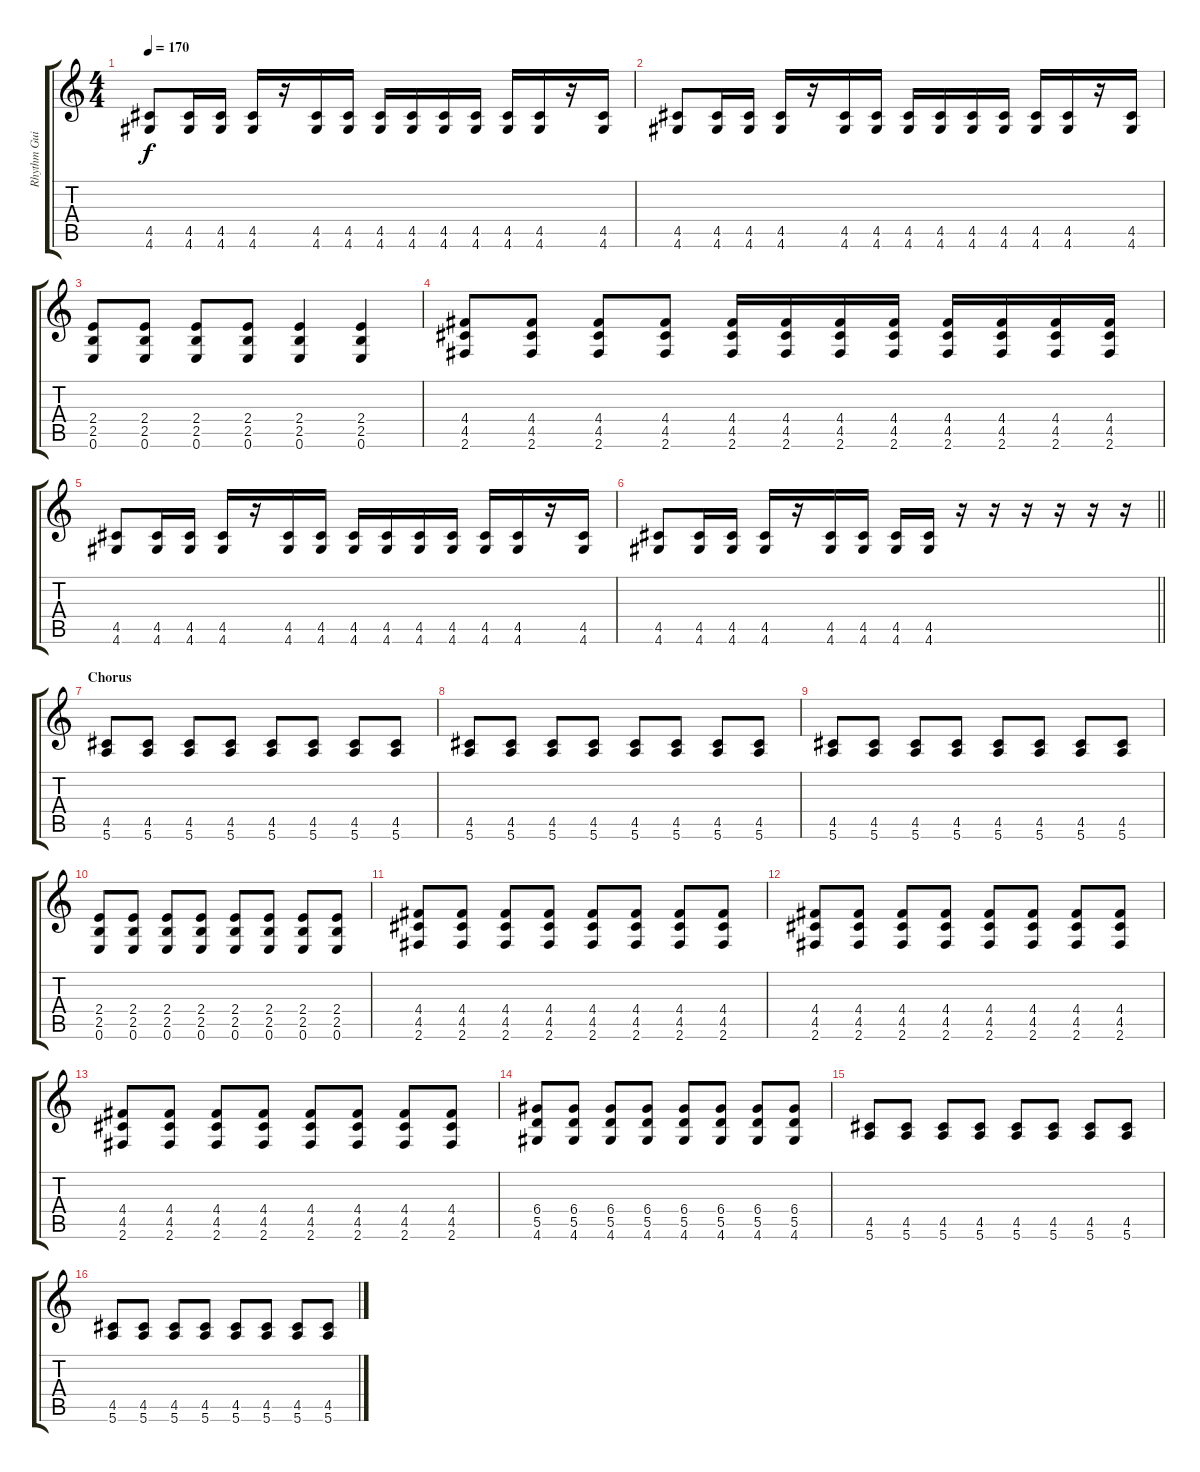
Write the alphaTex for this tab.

\track ("Rhythm Guitar" "Rhythm Gui") {instrument distortionguitar}
\staff {score tabs}
\tuning (E4 B3 G3 D3 A2 E2) {hide}
\ts (4 4)
\tempo 170
\clef g2
\ks c
(4.5 4.6).8{dy f} (4.5 4.6).16 (4.5 4.6).16 (4.5 4.6).16 r.16 (4.5 4.6).16 (4.5 4.6).16 (4.5 4.6).16 (4.5 4.6).16 (4.5 4.6).16 (4.5 4.6).16 (4.5 4.6).16 (4.5 4.6).16 r.16 (4.5 4.6).16 |
(4.5 4.6).8 (4.5 4.6).16 (4.5 4.6).16 (4.5 4.6).16 r.16 (4.5 4.6).16 (4.5 4.6).16 (4.5 4.6).16 (4.5 4.6).16 (4.5 4.6).16 (4.5 4.6).16 (4.5 4.6).16 (4.5 4.6).16 r.16 (4.5 4.6).16 |
(2.4 2.5 0.6).8 (2.4 2.5 0.6).8 (2.4 2.5 0.6).8 (2.4 2.5 0.6).8 (2.4 2.5 0.6).4 (2.4 2.5 0.6).4 |
(4.4 4.5 2.6).8 (4.4 4.5 2.6).8 (4.4 4.5 2.6).8 (4.4 4.5 2.6).8 (4.4 4.5 2.6).16 (4.4 4.5 2.6).16 (4.4 4.5 2.6).16 (4.4 4.5 2.6).16 (4.4 4.5 2.6).16 (4.4 4.5 2.6).16 (4.4 4.5 2.6).16 (4.4 4.5 2.6).16 |
(4.5 4.6).8 (4.5 4.6).16 (4.5 4.6).16 (4.5 4.6).16 r.16 (4.5 4.6).16 (4.5 4.6).16 (4.5 4.6).16 (4.5 4.6).16 (4.5 4.6).16 (4.5 4.6).16 (4.5 4.6).16 (4.5 4.6).16 r.16 (4.5 4.6).16 |
\barLineRight lightlight
(4.5 4.6).8 (4.5 4.6).16 (4.5 4.6).16 (4.5 4.6).16 r.16 (4.5 4.6).16 (4.5 4.6).16 (4.5 4.6).16 (4.5 4.6).16 r.16 r.16 r.16 r.16 r.16 r.16 |
\section ("" "Chorus")
(4.5 5.6).8 (4.5 5.6).8 (4.5 5.6).8 (4.5 5.6).8 (4.5 5.6).8 (4.5 5.6).8 (4.5 5.6).8 (4.5 5.6).8 |
(4.5 5.6).8 (4.5 5.6).8 (4.5 5.6).8 (4.5 5.6).8 (4.5 5.6).8 (4.5 5.6).8 (4.5 5.6).8 (4.5 5.6).8 |
(4.5 5.6).8 (4.5 5.6).8 (4.5 5.6).8 (4.5 5.6).8 (4.5 5.6).8 (4.5 5.6).8 (4.5 5.6).8 (4.5 5.6).8 |
(2.4 2.5 0.6).8 (2.4 2.5 0.6).8 (2.4 2.5 0.6).8 (2.4 2.5 0.6).8 (2.4 2.5 0.6).8 (2.4 2.5 0.6).8 (2.4 2.5 0.6).8 (2.4 2.5 0.6).8 |
(4.4 4.5 2.6).8 (4.4 4.5 2.6).8 (4.4 4.5 2.6).8 (4.4 4.5 2.6).8 (4.4 4.5 2.6).8 (4.4 4.5 2.6).8 (4.4 4.5 2.6).8 (4.4 4.5 2.6).8 |
(4.4 4.5 2.6).8 (4.4 4.5 2.6).8 (4.4 4.5 2.6).8 (4.4 4.5 2.6).8 (4.4 4.5 2.6).8 (4.4 4.5 2.6).8 (4.4 4.5 2.6).8 (4.4 4.5 2.6).8 |
(4.4 4.5 2.6).8 (4.4 4.5 2.6).8 (4.4 4.5 2.6).8 (4.4 4.5 2.6).8 (4.4 4.5 2.6).8 (4.4 4.5 2.6).8 (4.4 4.5 2.6).8 (4.4 4.5 2.6).8 |
(6.4 5.5 4.6).8 (6.4 5.5 4.6).8 (6.4 5.5 4.6).8 (6.4 5.5 4.6).8 (6.4 5.5 4.6).8 (6.4 5.5 4.6).8 (6.4 5.5 4.6).8 (6.4 5.5 4.6).8 |
(4.5 5.6).8 (4.5 5.6).8 (4.5 5.6).8 (4.5 5.6).8 (4.5 5.6).8 (4.5 5.6).8 (4.5 5.6).8 (4.5 5.6).8 |
(4.5 5.6).8 (4.5 5.6).8 (4.5 5.6).8 (4.5 5.6).8 (4.5 5.6).8 (4.5 5.6).8 (4.5 5.6).8 (4.5 5.6).8
